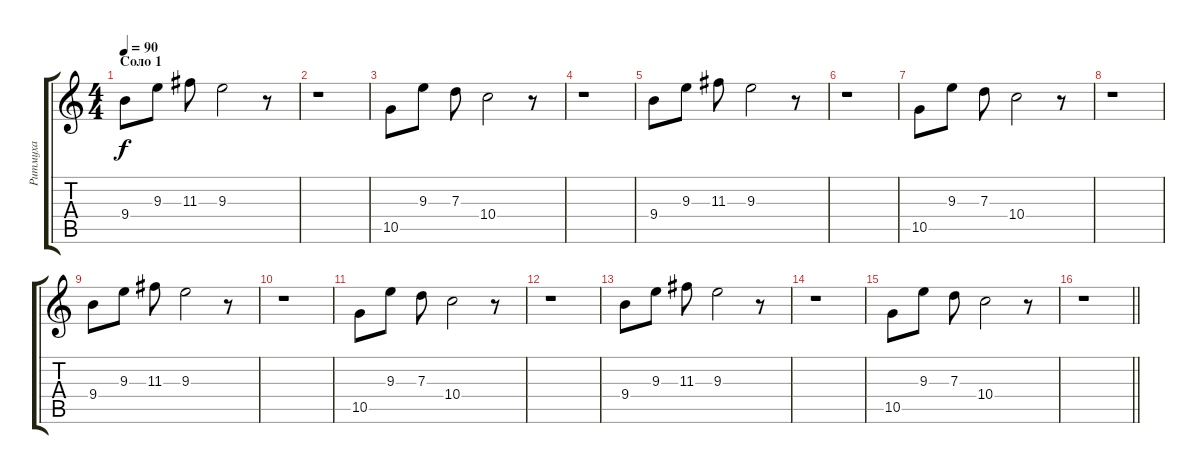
\track ("Ритмуха" "Ритмуха") {instrument electricguitarclean}
\staff {score tabs}
\tuning (E4 B3 G3 D3 A2 E2) {hide}
\ts (4 4)
\section ("" "Соло 1")
\tempo 90
\clef g2
\ks c
9.4.8{dy f} 9.3.8 11.3.8 9.3.2 r.8 |
r.1 |
10.5.8 9.3.8 7.3.8 10.4.2 r.8 |
r.1 |
9.4.8 9.3.8 11.3.8 9.3.2 r.8 |
r.1 |
10.5.8 9.3.8 7.3.8 10.4.2 r.8 |
r.1 |
9.4.8 9.3.8 11.3.8 9.3.2 r.8 |
r.1 |
10.5.8 9.3.8 7.3.8 10.4.2 r.8 |
r.1 |
9.4.8 9.3.8 11.3.8 9.3.2 r.8 |
r.1 |
10.5.8 9.3.8 7.3.8 10.4.2 r.8 |
\barLineRight lightlight
r.1
